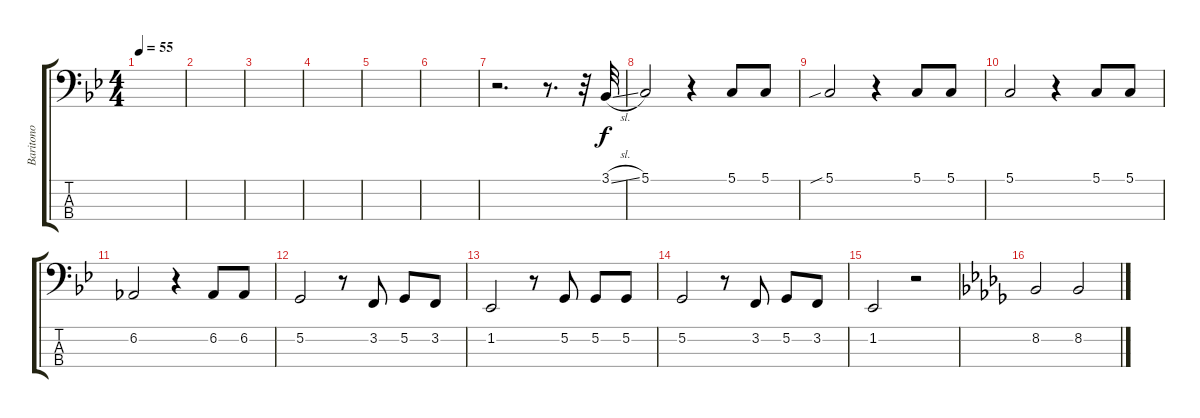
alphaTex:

\track ("Baritono" "Baritono") {instrument baritonesax}
\staff {score tabs}
\tuning (G2 D2 A1 E1) {hide}
\ts (4 4)
\tempo 55
\clef f4
\ks bb
|
|
|
|
|
|
r.2{d} r.8{d} r.32 3.1{sl}.32 |
5.1.2 r.4 5.1.8 5.1.8 |
5.1{sib}.2 r.4 5.1.8 5.1.8 |
5.1.2 r.4 5.1.8 5.1.8 |
6.2.2 r.4 6.2.8 6.2.8 |
5.2.2 r.8 3.2.8 5.2.8 3.2.8 |
1.2.2 r.8 5.2.8 5.2.8 5.2.8 |
5.2.2 r.8 3.2.8 5.2.8 3.2.8 |
1.2.2 r.2 |
\ks db
8.2.2 8.2.2
